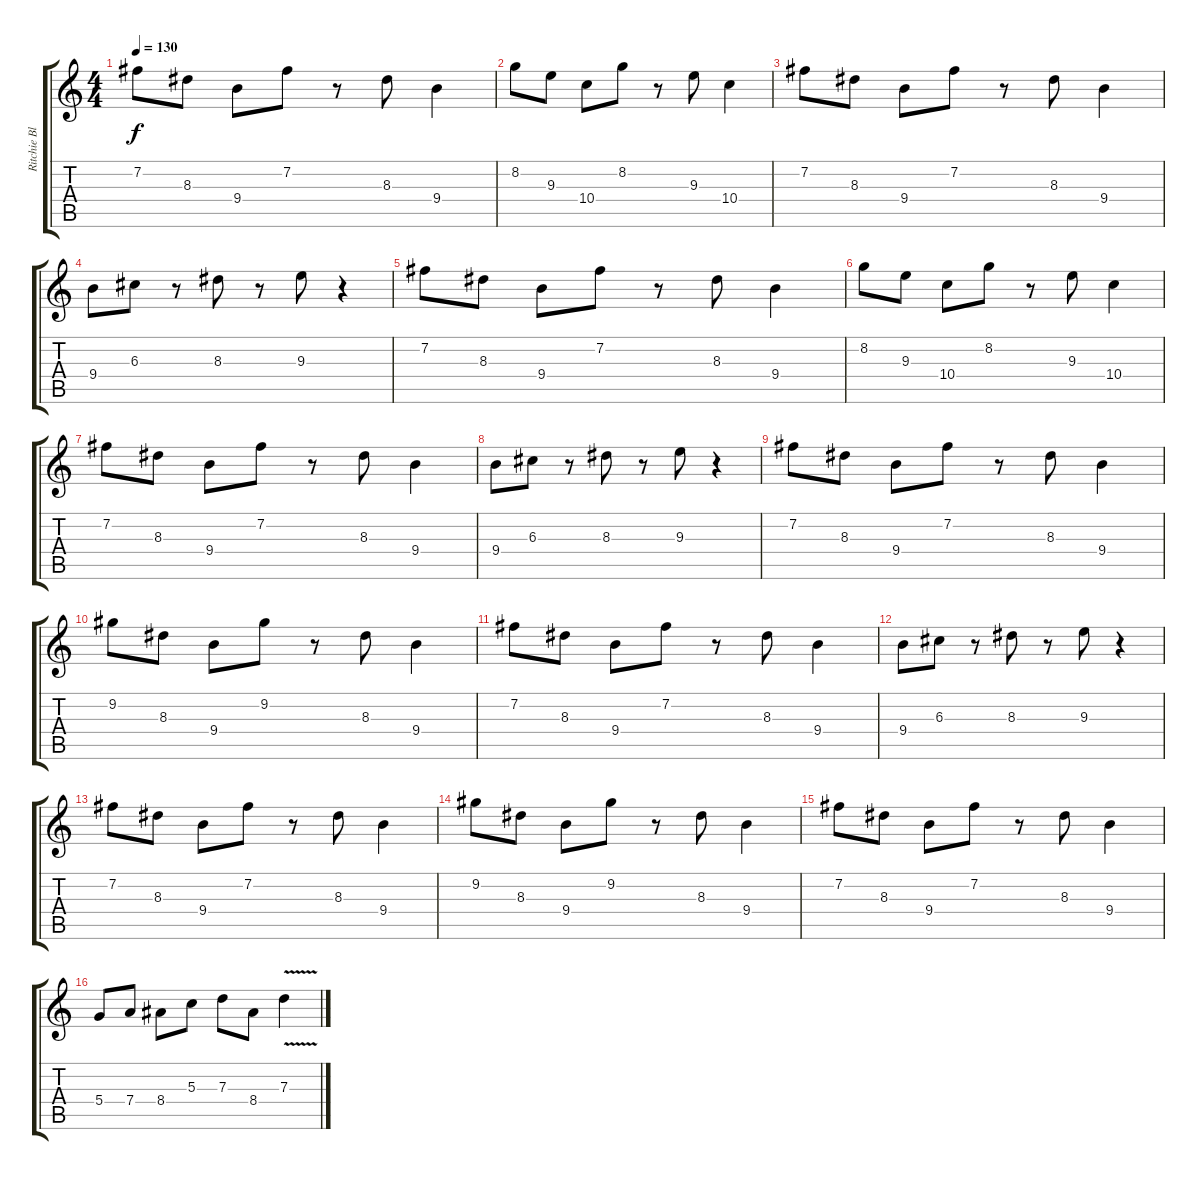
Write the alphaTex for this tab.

\track ("Ritchie Blackmore" "Ritchie Bl") {instrument distortionguitar}
\staff {score tabs}
\tuning (E4 B3 G3 D3 A2 E2) {hide}
\ts (4 4)
\tempo 130
\clef g2
\ks c
7.2.8{dy f} 8.3.8 9.4.8 7.2.8 r.8 8.3.8 9.4.4 |
8.2.8 9.3.8 10.4.8 8.2.8 r.8 9.3.8 10.4.4 |
7.2.8 8.3.8 9.4.8 7.2.8 r.8 8.3.8 9.4.4 |
9.4.8 6.3.8 r.8 8.3.8 r.8 9.3.8 r.4 |
7.2.8 8.3.8 9.4.8 7.2.8 r.8 8.3.8 9.4.4 |
8.2.8 9.3.8 10.4.8 8.2.8 r.8 9.3.8 10.4.4 |
7.2.8 8.3.8 9.4.8 7.2.8 r.8 8.3.8 9.4.4 |
9.4.8 6.3.8 r.8 8.3.8 r.8 9.3.8 r.4 |
7.2.8 8.3.8 9.4.8 7.2.8 r.8 8.3.8 9.4.4 |
9.2.8 8.3.8 9.4.8 9.2.8 r.8 8.3.8 9.4.4 |
7.2.8 8.3.8 9.4.8 7.2.8 r.8 8.3.8 9.4.4 |
9.4.8 6.3.8 r.8 8.3.8 r.8 9.3.8 r.4 |
7.2.8 8.3.8 9.4.8 7.2.8 r.8 8.3.8 9.4.4 |
9.2.8 8.3.8 9.4.8 9.2.8 r.8 8.3.8 9.4.4 |
7.2.8 8.3.8 9.4.8 7.2.8 r.8 8.3.8 9.4.4 |
5.4.8 7.4.8 8.4.8 5.3.8 7.3.8 8.4.8 7.3{v}.4
